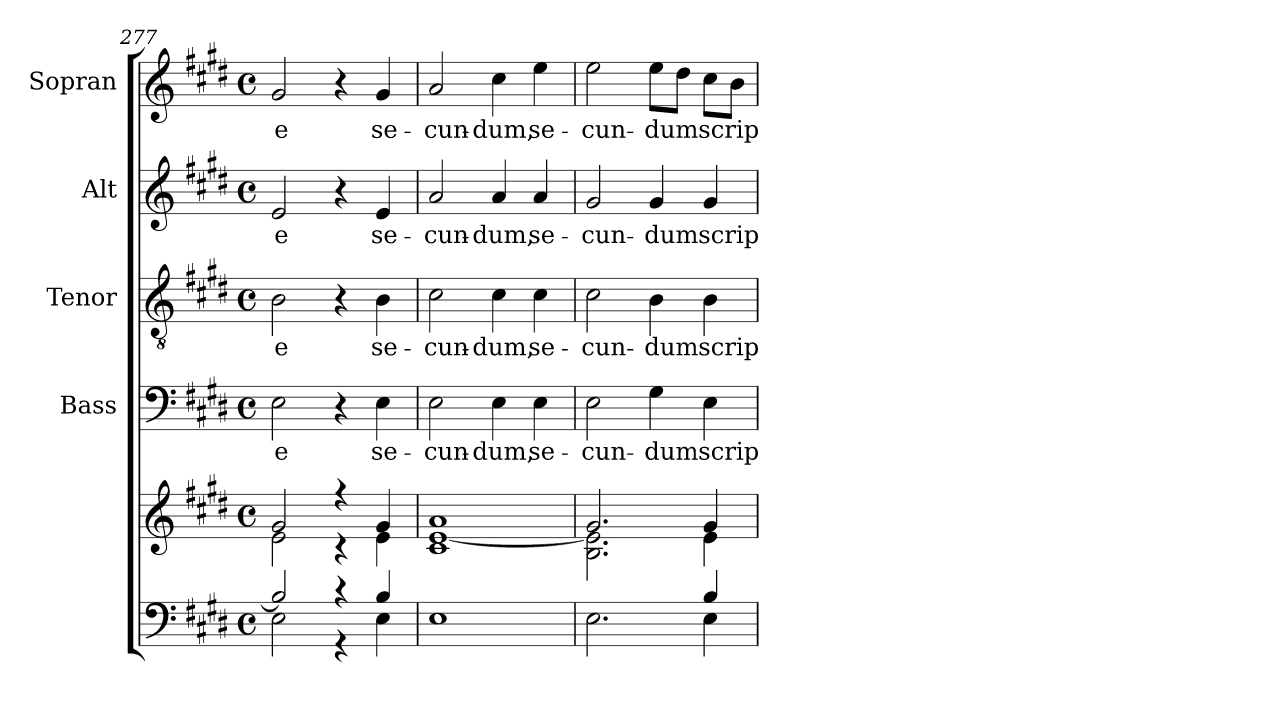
**kern	**kern	**kern	**text	**kern	**text	**kern	**text	**kern	**text
*part5	*part5	*part4	*part4	*part3	*part3	*part2	*part2	*part1	*part1
*staff6	*staff5	*staff4	*staff4	*staff3	*staff3	*staff2	*staff2	*staff1	*staff1
*	*	*I"Bass	*	*I"Tenor	*	*I"Alt	*	*I"Sopran	*
*	*	*I'B.	*	*I'T.	*	*I'A.	*	*I'S.	*
*clefF4	*clefG2	*clefF4	*	*clefGv2	*	*clefG2	*	*clefG2	*
*k[f#c#g#d#]	*k[f#c#g#d#]	*k[f#c#g#d#]	*	*k[f#c#g#d#]	*	*k[f#c#g#d#]	*	*k[f#c#g#d#]	*
*E:	*E:	*E:	*	*E:	*	*E:	*	*E:	*
*M4/4	*M4/4	*M4/4	*	*M4/4	*	*M4/4	*	*M4/4	*
*met(c)	*met(c)	*met(c)	*	*met(c)	*	*met(c)	*	*met(c)	*
=277	=277	=277	=277	=277	=277	=277	=277	=277	=277
*^	*^	*	*	*	*	*	*	*	*
!	!	!	!	!	!LO:LY:b	!	!LO:LY:b	!	!LO:LY:b	!	!LO:LY:b
2B/]	2E\	2g#/	2e\	2E\	-e	2B\	-e	2e/	-e	2g#/	-e
4r	4r	4r	4rc	4r	.	4r	.	4r	.	4r	.
!	!	!	!	!	!LO:LY:b	!	!LO:LY:b	!	!LO:LY:b	!	!LO:LY:b
4B/	4E\	4g#/	4e\	4E\	se-	4B\	se-	4e/	se-	4g#/	se-
=278	=278	=278	=278	=278	=278	=278	=278	=278	=278	=278	=278
!	!	!	!	!	!LO:LY:b	!	!LO:LY:b	!	!LO:LY:b	!	!LO:LY:b
*v	*v	*	*	*	*	*	*	*	*	*	*
1E	1a	1c# [<1e	2E\	-cun-	2c#\	-cun-	2a/	-cun-	2a/	-cun-
!	!	!	!	!LO:LY:b	!	!LO:LY:b	!	!LO:LY:b	!	!LO:LY:b
.	.	.	4E\	-dum,	4c#\	-dum,	4a/	-dum,	4cc#\	-dum,
!	!	!	!	!LO:LY:b	!	!LO:LY:b	!	!LO:LY:b	!	!LO:LY:b
.	.	.	4E\	se-	4c#\	se-	4a/	se-	4ee\	se-
!!LO:LB:g=z
=279	=279	=279	=279	=279	=279	=279	=279	=279	=279	=279
*^	*	*	*	*	*	*	*	*	*	*
!	!	!	!	!	!LO:LY:b	!	!LO:LY:b	!	!LO:LY:b	!	!LO:LY:b
2.ryy	2.E\	2.g#/	2.B\ 2.e\]	2E\	-cun-	2c#\	-cun-	2g#/	-cun-	2ee\	-cun-
!	!	!	!	!	!LO:LY:b	!	!LO:LY:b	!	!LO:LY:b	!	!LO:LY:b
.	.	.	.	4G#\	-dum	4B\	-dum	4g#/	-dum	8ee\L	-dum
.	.	.	.	.	.	.	.	.	.	8dd#\J	.
!	!	!	!	!	!LO:LY:b	!	!LO:LY:b	!	!LO:LY:b	!	!LO:LY:b
4B/	4E\	4g#/	4e\	4E\	scrip-	4B\	scrip-	4g#/	scrip-	8cc#\L	scrip-
.	.	.	.	.	.	.	.	.	.	8b\J	.
*v	*v	*	*	*	*	*	*	*	*	*	*
*	*v	*v	*	*	*	*	*	*	*	*
=	=	=	=	=	=	=	=	=	=
*-	*-	*-	*-	*-	*-	*-	*-	*-	*-
